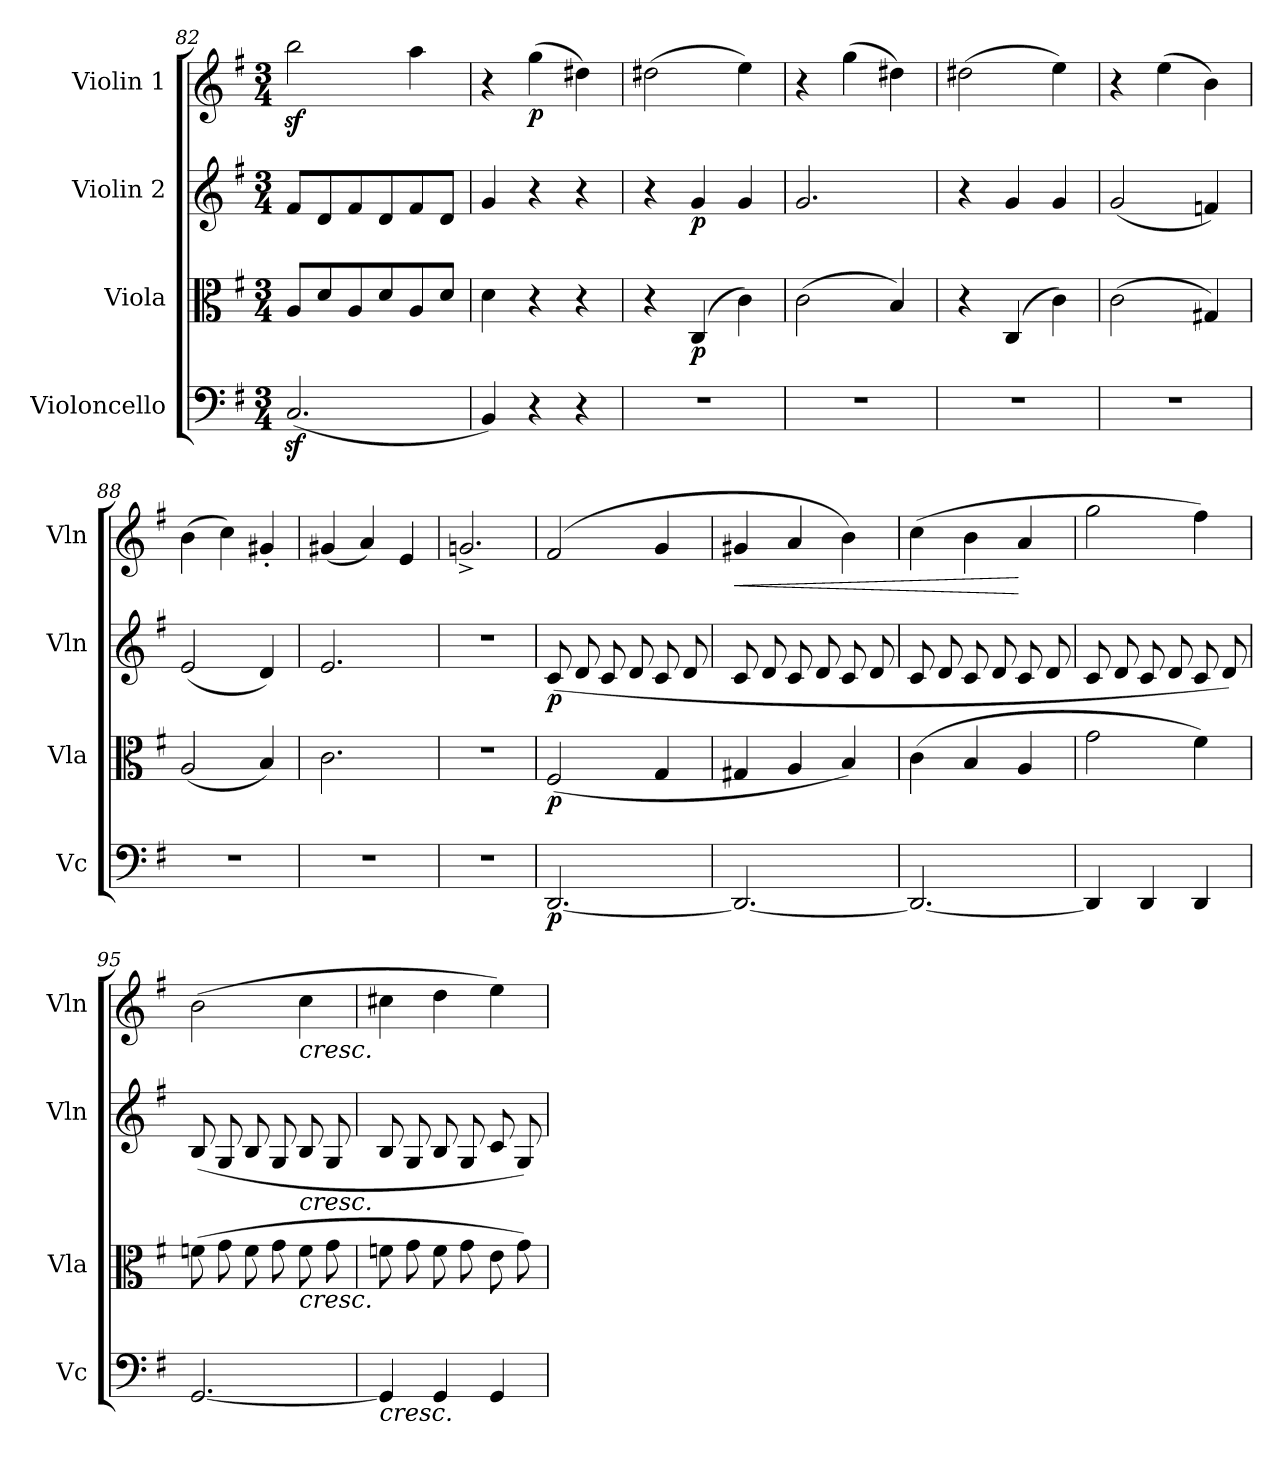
**kern	**dynam	**kern	**dynam	**kern	**dynam	**kern	**dynam
*part4	*part4	*part3	*part3	*part2	*part2	*part1	*part1
*staff4	*staff4	*staff3	*staff3	*staff2	*staff2	*staff1	*staff1
*I"Violoncello	*	*I"Viola	*	*I"Violin 2	*	*I"Violin 1	*
*I'Vc	*	*I'Vla	*	*I'Vln	*	*I'Vln	*
*clefF4	*	*clefC3	*	*clefG2	*	*clefG2	*
*k[f#]	*	*k[f#]	*	*k[f#]	*	*k[f#]	*
*M3/4	*	*M3/4	*	*M3/4	*	*M3/4	*
=82	=82	=82	=82	=82	=82	=82	=82
(2.Cz</	.	8A/	.	8f#/	.	2bbz<\	.
.	.	8d/	.	8d/	.	.	.
.	.	8A/	.	8f#/	.	.	.
.	.	8d/	.	8d/	.	.	.
.	.	8A/	.	8f#/	.	4aa\	.
.	.	8d/J	.	8d/J	.	.	.
=83	=83	=83	=83	=83	=83	=83	=83
4BB/)	.	4d\	.	4g/	.	4r	.
!	!	!	!	!	!	!	!LO:DY:b
4r	.	4r	.	4r	.	(4gg\	p
4r	.	4r	.	4r	.	4dd#X\)	.
=84	=84	=84	=84	=84	=84	=84	=84
2.r	.	4r	.	4r	.	(2dd#X\	.
!	!	!	!LO:DY:b	!	!LO:DY:b	!	!
.	.	(4C/	p	4g/	p	.	.
.	.	4c\)	.	4g/	.	4ee\)	.
=85	=85	=85	=85	=85	=85	=85	=85
2.r	.	(2c\	.	2.g/	.	4r	.
.	.	.	.	.	.	(4gg\	.
.	.	4B/)	.	.	.	4dd#X\)	.
=86	=86	=86	=86	=86	=86	=86	=86
2.r	.	4r	.	4r	.	(2dd#X\	.
.	.	(4C/	.	4g/	.	.	.
.	.	4c\)	.	4g/	.	4ee\)	.
=87	=87	=87	=87	=87	=87	=87	=87
2.r	.	(2c\	.	(2g/	.	4r	.
.	.	.	.	.	.	(4ee\	.
.	.	4G#X/)	.	4fn/)	.	4b\)	.
=88	=88	=88	=88	=88	=88	=88	=88
2.r	.	(2A/	.	(2e/	.	(4b\	.
.	.	.	.	.	.	4cc\)	.
.	.	4B/)	.	4d/)	.	4g#X'/	.
=89	=89	=89	=89	=89	=89	=89	=89
2.r	.	2.c\	.	2.e/	.	(4g#X/	.
.	.	.	.	.	.	4a/)	.
.	.	.	.	.	.	4e/	.
=90	=90	=90	=90	=90	=90	=90	=90
2.r	.	2.r	.	2.r	.	2.gn^/	.
!!LO:LB:g=z
=91	=91	=91	=91	=91	=91	=91	=91
!	!LO:DY:b	!	!LO:DY:b	!	!LO:DY:b	!	!
[2.DD/	p	(2F#/	p	(8c/L	p	(2f#/	.
.	.	.	.	8d/	.	.	.
.	.	.	.	8c/	.	.	.
.	.	.	.	8d/	.	.	.
.	.	4G/	.	8c/	.	4g/	.
.	.	.	.	8d/	.	.	.
=92	=92	=92	=92	=92	=92	=92	=92
!	!	!	!	!	!	!	!LO:HP:b
2.DD/_	.	4G#X/	.	8c/	.	4g#X/	<
.	.	.	.	8d/	.	.	.
.	.	4A/	.	8c/	.	4a/	.
.	.	.	.	8d/	.	.	.
.	.	4B/)	.	8c/	.	4b\)	.
.	.	.	.	8d/	.	.	.
=93	=93	=93	=93	=93	=93	=93	=93
2.DD/_	.	(4c\	.	8c/	.	(4cc\	.
.	.	.	.	8d/	.	.	.
.	.	4B/	.	8c/	.	4b\	.
.	.	.	.	8d/	.	.	.
.	.	4A/	.	8c/	.	4a/	[
.	.	.	.	8d/	.	.	.
=94	=94	=94	=94	=94	=94	=94	=94
4DD/]	.	2g\	.	8c/	.	2gg\	.
.	.	.	.	8d/	.	.	.
4DD/	.	.	.	8c/	.	.	.
.	.	.	.	8d/	.	.	.
4DD/	.	4f#\)	.	8c/	.	4ff#\)	.
.	.	.	.	8d/)	.	.	.
=95	=95	=95	=95	=95	=95	=95	=95
[2.GG/	.	(8fn\L	.	(8B/	.	(2b\	.
.	.	8g\	.	8G/	.	.	.
.	.	8f\	.	8B/	.	.	.
.	.	8g\	.	8G/	.	.	.
!	!	!	!	!	!	!LO:TX:b:i:t=cresc.	!
!	!	!	!	!LO:TX:b:i:t=cresc.	!	!	!
!	!	!LO:TX:b:i:t=cresc.	!	!	!	!	!
.	.	8f\	.	8B/	.	4cc\	.
.	.	8g\	.	8G/	.	.	.
=96	=96	=96	=96	=96	=96	=96	=96
!LO:TX:b:i:t=cresc.	!	!	!	!	!	!	!
4GG/]	.	8fn\	.	8B/	.	4cc#X\	.
.	.	8g\	.	8G/	.	.	.
4GG/	.	8f\	.	8B/	.	4dd\	.
.	.	8g\	.	8G/	.	.	.
4GG/	.	8e\	.	8c/	.	4ee\)	.
.	.	8g\)	.	8G/)	.	.	.
=	=	=	=	=	=	=	=
*-	*-	*-	*-	*-	*-	*-	*-
